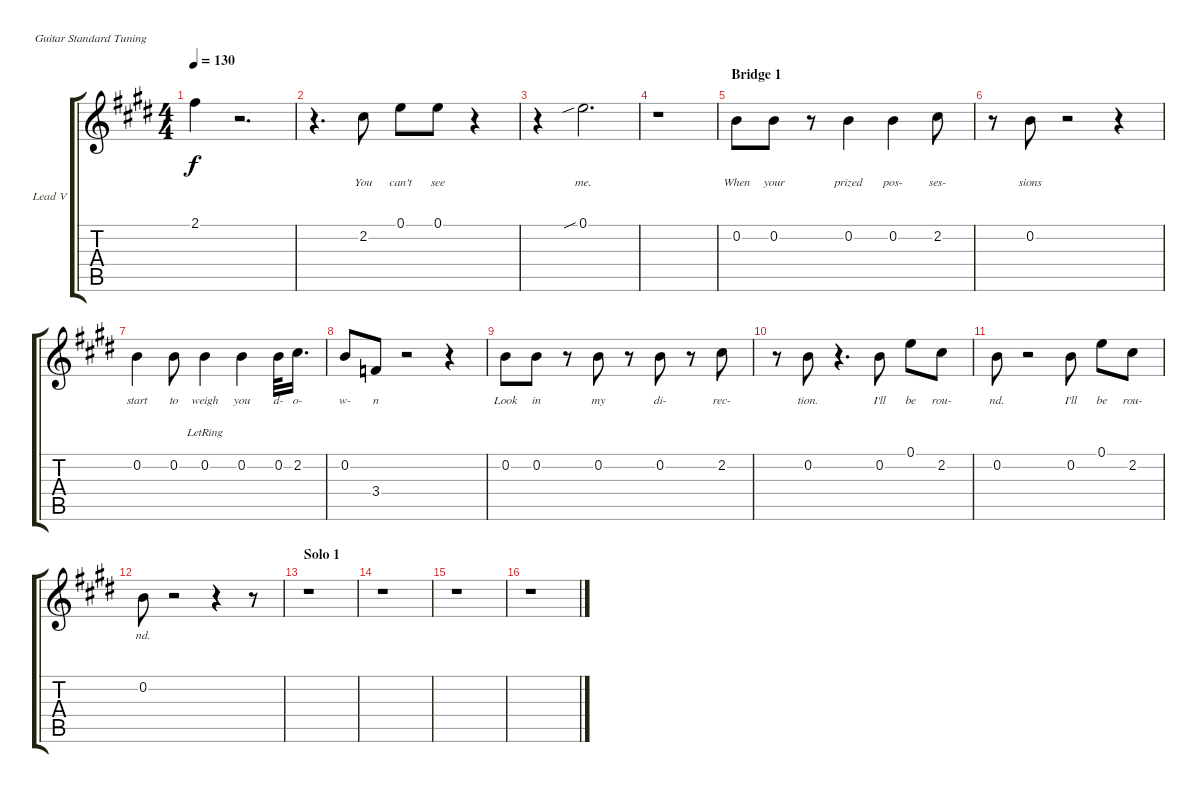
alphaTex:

\defaultSystemsLayout 4
\bracketExtendMode groupsimilarinstruments
\firstSystemTrackNameOrientation horizontal
\otherSystemsTrackNameOrientation horizontal
\chordDiagramsInScore
\track ("Lead Vocal" "Lead V") {instrument electricguitarclean}
\staff {score tabs}
\tuning (E4 B3 G3 D3 A2 E2)
\ts (4 4)
\tempo 130
\clef g2
\scale
0.241848
\ks e
2.1{t}.4{lyrics (0 "") lyrics (1 "") lyrics (2 "") lyrics (3 "") lyrics (4 "") dy f} r.2{d} |
\scale
0.350543 r.4{d} 2.2.8{lyrics (0 "You") lyrics (1 "") lyrics (2 "") lyrics (3 "") lyrics (4 "")} 0.1.8{lyrics (0 "can't") lyrics (1 "") lyrics (2 "") lyrics (3 "") lyrics (4 "")} 0.1.8{lyrics (0 "see") lyrics (1 "") lyrics (2 "") lyrics (3 "") lyrics (4 "")} r.4 |
\scale
0.241848 r.4 0.1{sib}.2{d lyrics (0 "me.") lyrics (1 "") lyrics (2 "") lyrics (3 "") lyrics (4 "")} |
\scale
0.165761 r.1 |
\section ("" "Bridge 1")
\scale
0.25878 0.2.8{lyrics (0 "When") lyrics (1 "") lyrics (2 "") lyrics (3 "") lyrics (4 "")} 0.2.8{lyrics (0 "your") lyrics (1 "") lyrics (2 "") lyrics (3 "") lyrics (4 "")} r.8 0.2.4{lyrics (0 "prized") lyrics (1 "") lyrics (2 "") lyrics (3 "") lyrics (4 "")} 0.2.4{lyrics (0 "pos-") lyrics (1 "") lyrics (2 "") lyrics (3 "") lyrics (4 "")} 2.2.8{lyrics (0 "ses-") lyrics (1 "") lyrics (2 "") lyrics (3 "") lyrics (4 "")} |
\scale
0.214418 r.8 0.2.8{lyrics (0 "sions") lyrics (1 "") lyrics (2 "") lyrics (3 "") lyrics (4 "")} r.2 r.4 |
\scale
0.312384 0.2.4{lyrics (0 "start") lyrics (1 "") lyrics (2 "") lyrics (3 "") lyrics (4 "")} 0.2.8{lyrics (0 "to") lyrics (1 "") lyrics (2 "") lyrics (3 "") lyrics (4 "")} 0.2{lr}.4{lyrics (0 "weigh") lyrics (1 "") lyrics (2 "") lyrics (3 "") lyrics (4 "")} 0.2.4{lyrics (0 "you") lyrics (1 "") lyrics (2 "") lyrics (3 "") lyrics (4 "")} 0.2.32{lyrics (0 "d-") lyrics (1 "") lyrics (2 "") lyrics (3 "") lyrics (4 "")} 2.2.16{d lyrics (0 "o-") lyrics (1 "") lyrics (2 "") lyrics (3 "") lyrics (4 "")} |
\scale
0.214418 0.2.8{lyrics (0 "w-") lyrics (1 "") lyrics (2 "") lyrics (3 "") lyrics (4 "")} 3.4.8{lyrics (0 "n") lyrics (1 "") lyrics (2 "") lyrics (3 "") lyrics (4 "")} r.2 r.4 |
\scale
0.295749 0.2.8{lyrics (0 "Look") lyrics (1 "") lyrics (2 "") lyrics (3 "") lyrics (4 "")} 0.2.8{lyrics (0 "in") lyrics (1 "") lyrics (2 "") lyrics (3 "") lyrics (4 "")} r.8 0.2.8{lyrics (0 "my") lyrics (1 "") lyrics (2 "") lyrics (3 "") lyrics (4 "")} r.8 0.2.8{lyrics (0 "di-") lyrics (1 "") lyrics (2 "") lyrics (3 "") lyrics (4 "")} r.8 2.2.8{lyrics (0 "rec-") lyrics (1 "") lyrics (2 "") lyrics (3 "") lyrics (4 "")} |
\scale
0.256932 r.8 0.2.8{lyrics (0 "tion.") lyrics (1 "") lyrics (2 "") lyrics (3 "") lyrics (4 "")} r.4{d} 0.2.8{lyrics (0 "I'll") lyrics (1 "") lyrics (2 "") lyrics (3 "") lyrics (4 "")} 0.1.8{lyrics (0 "be") lyrics (1 "") lyrics (2 "") lyrics (3 "") lyrics (4 "")} 2.2.8{lyrics (0 "rou-") lyrics (1 "") lyrics (2 "") lyrics (3 "") lyrics (4 "")} |
\scale
0.232902 0.2.8{lyrics (0 "nd.") lyrics (1 "") lyrics (2 "") lyrics (3 "") lyrics (4 "")} r.2 0.2.8{lyrics (0 "I'll") lyrics (1 "") lyrics (2 "") lyrics (3 "") lyrics (4 "")} 0.1.8{lyrics (0 "be") lyrics (1 "") lyrics (2 "") lyrics (3 "") lyrics (4 "")} 2.2.8{lyrics (0 "rou-") lyrics (1 "") lyrics (2 "") lyrics (3 "") lyrics (4 "")} |
\scale
0.214418 0.2.8{lyrics (0 "nd.") lyrics (1 "") lyrics (2 "") lyrics (3 "") lyrics (4 "")} r.2 r.4 r.8 |
\section ("" "Solo 1")
\scale
0.25 r.1 |
\scale
0.25 r.1 |
\scale
0.25 r.1 |
\scale
0.25 r.1
